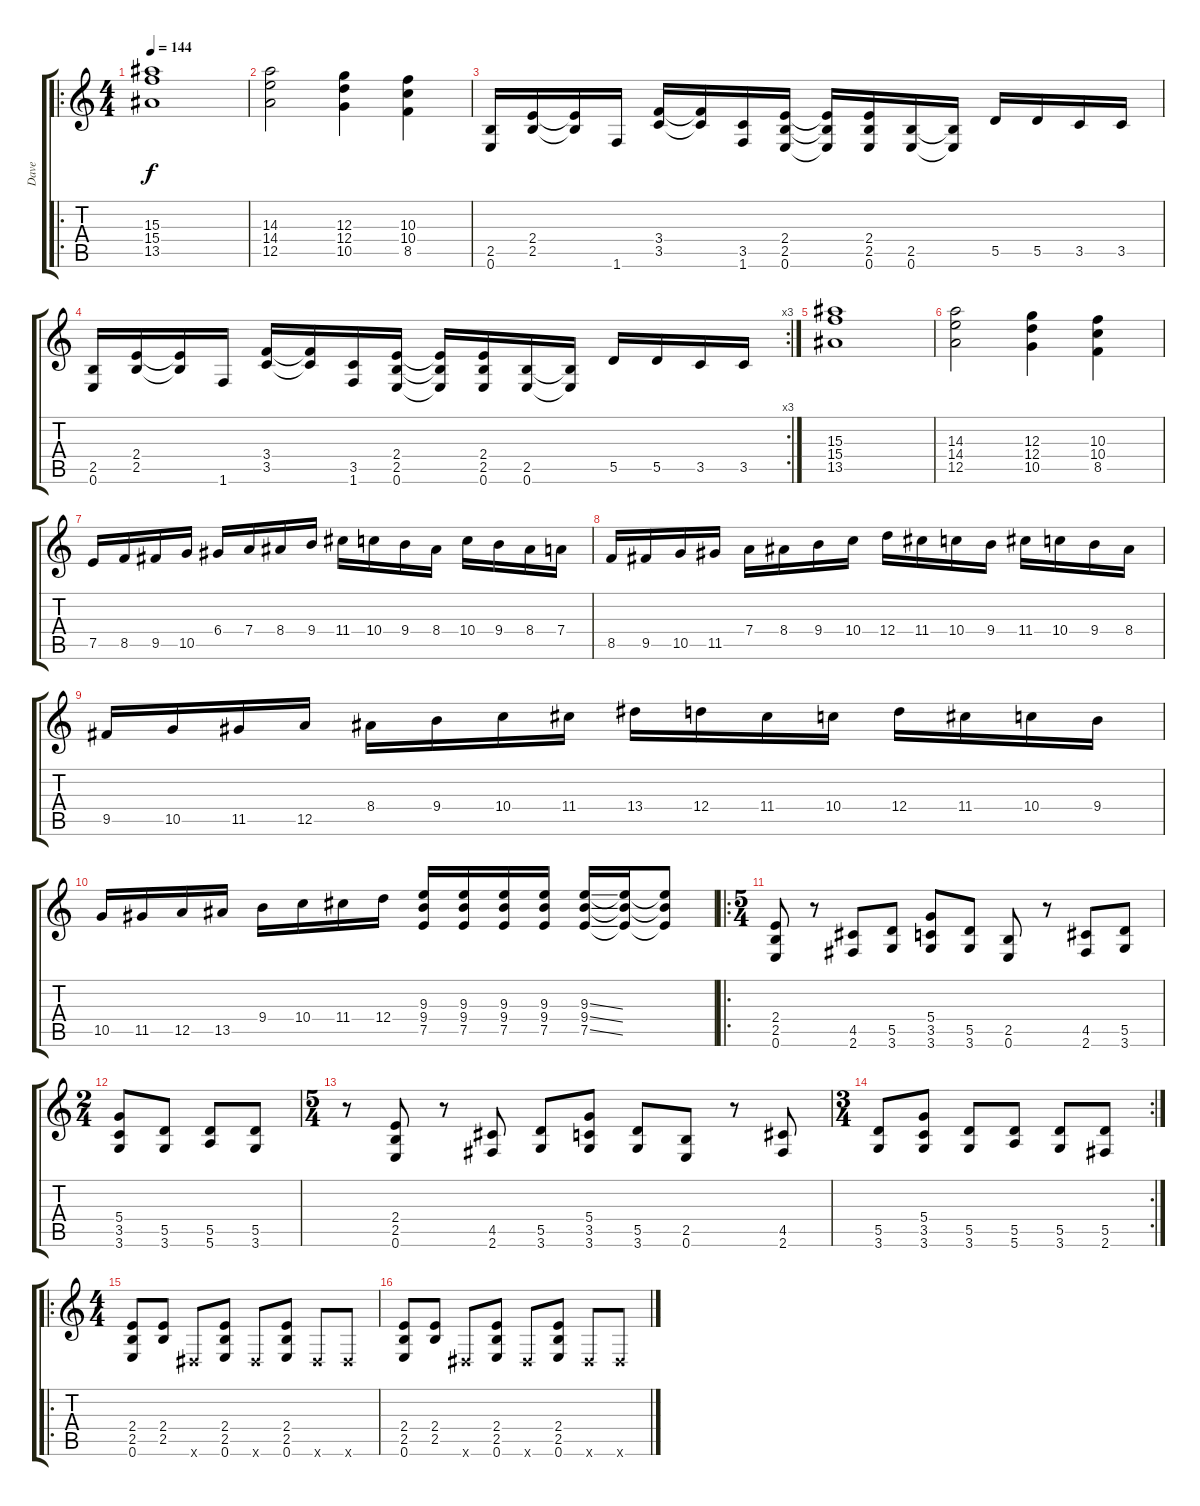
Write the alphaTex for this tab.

\track ("Dave" "Dave") {instrument distortionguitar}
\staff {score tabs}
\tuning (E4 B3 G3 D3 A2 E2) {hide}
\ro
\ts (4 4)
\tempo 144
\clef g2
\ks c
(15.3 15.4 13.5).1{dy f instrument distortionguitar} |
(14.3 14.4 12.5).2 (12.3 12.4 10.5).4 (10.3 10.4 8.5).4 |
(2.5 0.6).16 (2.4 2.5).16 (2.4{t} 2.5{t}).16 1.6.16 (3.4 3.5).16 (3.4{t} 3.5{t}).16 (3.5 1.6).16 (2.4 2.5 0.6).16 (2.4{t} 2.5{t} 0.6{t}).16 (2.4 2.5 0.6).16 (2.5 0.6).16 (2.5{t} 0.6{t}).16 5.5.16 5.5.16 3.5.16 3.5.16 |
\rc 3
(2.5 0.6).16 (2.4 2.5).16 (2.4{t} 2.5{t}).16 1.6.16 (3.4 3.5).16 (3.4{t} 3.5{t}).16 (3.5 1.6).16 (2.4 2.5 0.6).16 (2.4{t} 2.5{t} 0.6{t}).16 (2.4 2.5 0.6).16 (2.5 0.6).16 (2.5{t} 0.6{t}).16 5.5.16 5.5.16 3.5.16 3.5.16 |
(15.3 15.4 13.5).1 |
(14.3 14.4 12.5).2 (12.3 12.4 10.5).4 (10.3 10.4 8.5).4 |
7.5.16 8.5.16 9.5.16 10.5.16 6.4.16 7.4.16 8.4.16 9.4.16 11.4.16 10.4.16 9.4.16 8.4.16 10.4.16 9.4.16 8.4.16 7.4.16 |
8.5.16 9.5.16 10.5.16 11.5.16 7.4.16 8.4.16 9.4.16 10.4.16 12.4.16 11.4.16 10.4.16 9.4.16 11.4.16 10.4.16 9.4.16 8.4.16 |
9.5.16 10.5.16 11.5.16 12.5.16 8.4.16 9.4.16 10.4.16 11.4.16 13.4.16 12.4.16 11.4.16 10.4.16 12.4.16 11.4.16 10.4.16 9.4.16 |
10.5.16 11.5.16 12.5.16 13.5.16 9.4.16 10.4.16 11.4.16 12.4.16 (9.3 9.4 7.5).16 (9.3 9.4 7.5).16 (9.3 9.4 7.5).16 (9.3 9.4 7.5).16 (9.3{ss} 9.4{ss} 7.5{ss}).16 (9.3{t} 9.4{t} 7.5{t}).16 (9.3{t} 9.4{t} 7.5{t}).8 |
\ro
\ts (5 4)
(2.4 2.5 0.6).8 r.8 (4.5 2.6).8 (5.5 3.6).8 (5.4 3.5 3.6).8 (5.5 3.6).8 (2.5 0.6).8 r.8 (4.5 2.6).8 (5.5 3.6).8 |
\ts (2 4)
(5.4 3.5 3.6).8 (5.5 3.6).8 (5.5 5.6).8 (5.5 3.6).8 |
\ts (5 4)
r.8 (2.4 2.5 0.6).8 r.8 (4.5 2.6).8 (5.5 3.6).8 (5.4 3.5 3.6).8 (5.5 3.6).8 (2.5 0.6).8 r.8 (4.5 2.6).8 |
\rc 2
\ts (3 4)
(5.5 3.6).8 (5.4 3.5 3.6).8 (5.5 3.6).8 (5.5 5.6).8 (5.5 3.6).8 (5.5 2.6).8 |
\ro
\ts (4 4)
(2.4 2.5 0.6).8 (2.4 2.5).8 -1.6{x}.8 (2.4 2.5 0.6).8 -1.6{x}.8 (2.4 2.5 0.6).8 -1.6{x}.8 -1.6{x}.8 |
(2.4 2.5 0.6).8 (2.4 2.5).8 -1.6{x}.8 (2.4 2.5 0.6).8 -1.6{x}.8 (2.4 2.5 0.6).8 -1.6{x}.8 -1.6{x}.8
